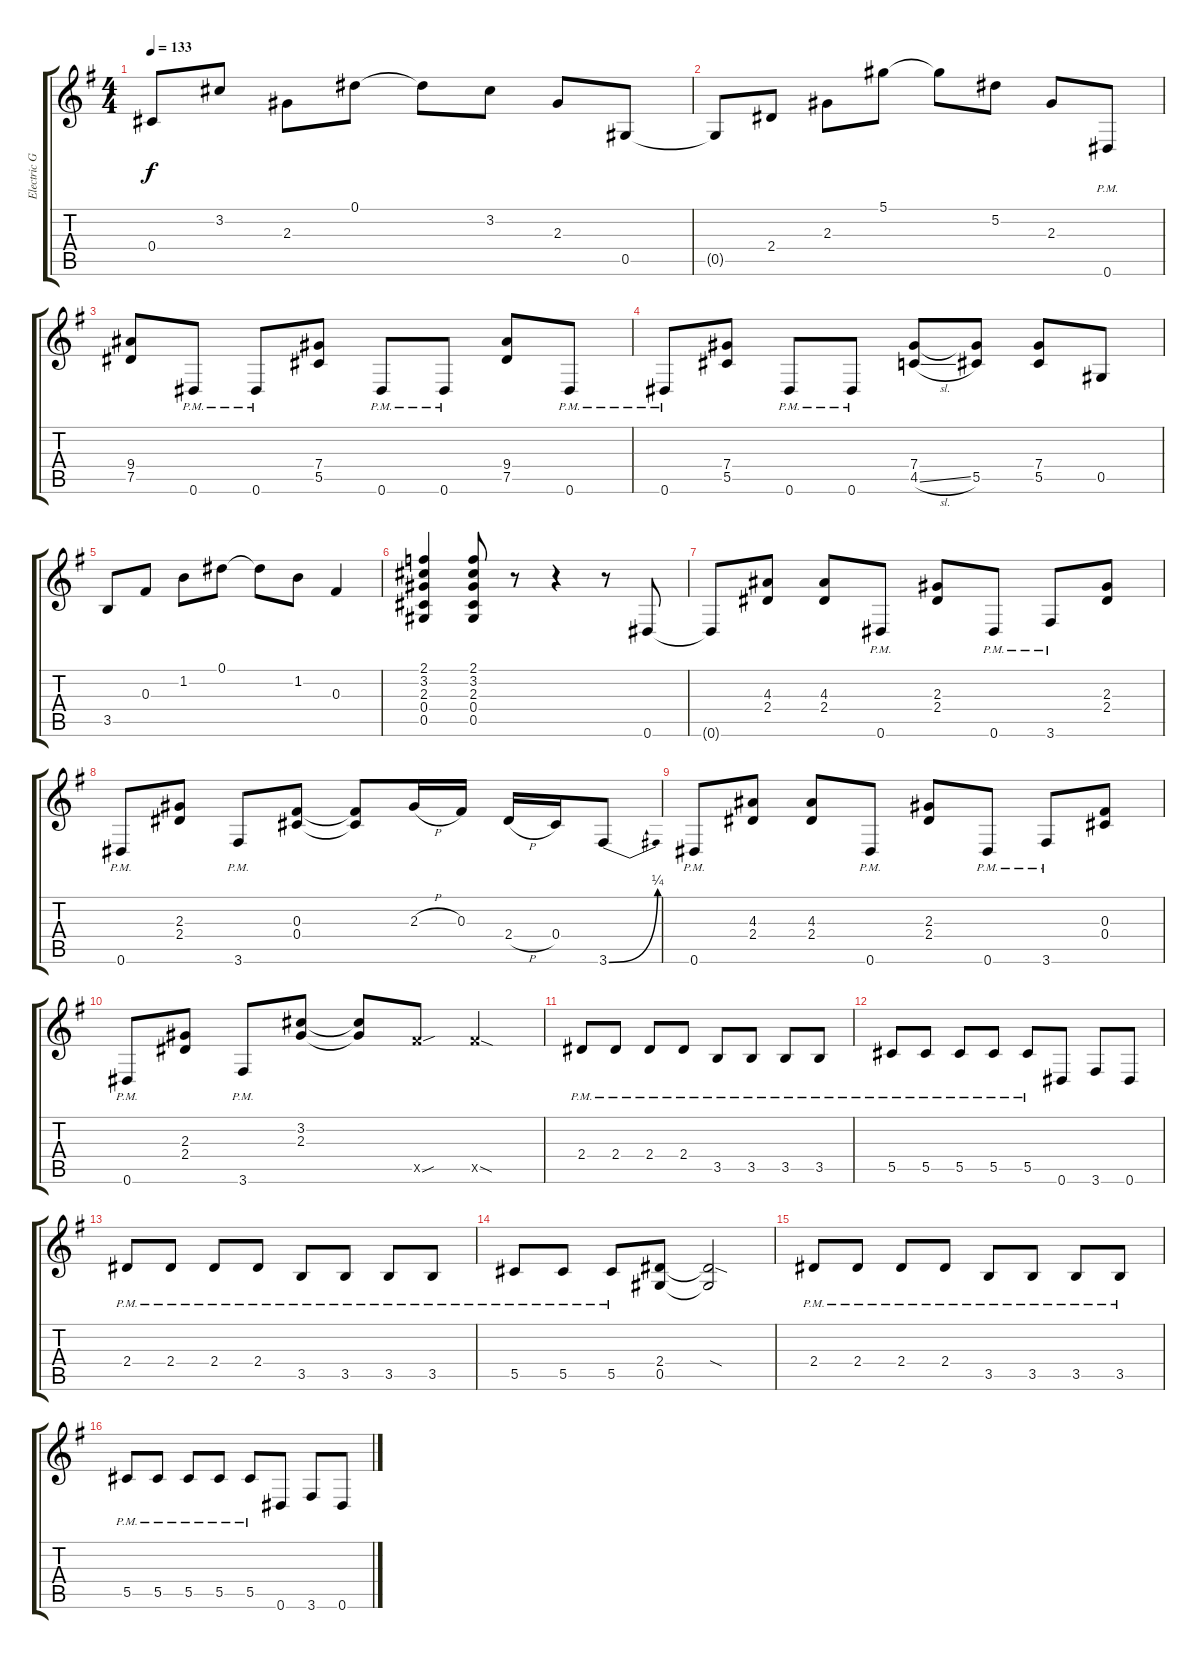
\track ("Electric Guitar 1" "Electric G") {instrument distortionguitar}
\staff {score tabs}
\tuning (Eb4 Bb3 Gb3 Db3 Ab2 Eb2) {hide}
\ts (4 4)
\tempo 133
\clef g2
\ks g
0.4.8{dy f} 3.2.8 2.3.8 0.1.8 0.1{t}.8 3.2.8 2.3.8 0.5.8 |
0.5{t}.8 2.4.8 2.3.8 5.1.8 5.1{t}.8 5.2.8 2.3.8 0.6{pm}.8 |
(9.4 7.5).8 0.6{pm}.8 0.6{pm}.8 (7.4 5.5).8 0.6{pm}.8 0.6{pm}.8 (9.4 7.5).8 0.6{pm}.8 |
0.6{pm}.8 (7.4 5.5).8 0.6{pm}.8 0.6{pm}.8 (7.4 4.5{sl}).8 (7.4{t} 5.5).8 (7.4 5.5).8 0.5.8 |
3.5.8 0.3.8 1.2.8 0.1.8 0.1{t}.8 1.2.8 0.3.4 |
(2.1 3.2 2.3 0.4 0.5).4 (2.1 3.2 2.3 0.4 0.5).8 r.8 r.4 r.8 0.6.8 |
0.6{t}.8 (4.3 2.4).8 (4.3 2.4).8 0.6{pm}.8 (2.3 2.4).8 0.6{pm}.8 3.6{pm}.8 (2.3 2.4).8 |
0.6{pm}.8 (2.3 2.4).8 3.6{pm}.8 (0.3 0.4).8 (0.3{t} 0.4{t}).8 2.3{h}.16 0.3.16 2.4{h}.16 0.4.16 3.6{be (bend 0 0 60 1)}.8 |
0.6{pm}.8 (4.3 2.4).8 (4.3 2.4).8 0.6{pm}.8 (2.3 2.4).8 0.6{pm}.8 3.6{pm}.8 (0.3 0.4).8 |
0.6{pm}.8 (2.3 2.4).8 3.6{pm}.8 (3.2 2.3).8 (3.2{t} 2.3{t}).8 10.5{sou x}.8 10.5{sod x}.4 |
2.4{pm}.8 2.4{pm}.8 2.4{pm}.8 2.4{pm}.8 3.5{pm}.8 3.5{pm}.8 3.5{pm}.8 3.5{pm}.8 |
5.5{pm}.8 5.5{pm}.8 5.5{pm}.8 5.5{pm}.8 5.5{pm}.8 0.6.8 3.6.8 0.6.8 |
2.4{pm}.8 2.4{pm}.8 2.4{pm}.8 2.4{pm}.8 3.5{pm}.8 3.5{pm}.8 3.5{pm}.8 3.5{pm}.8 |
5.5{pm}.8 5.5{pm}.8 5.5{pm}.8 (2.4 0.5).8 (2.4{sod t} 0.5{t}).2 |
2.4{pm}.8 2.4{pm}.8 2.4{pm}.8 2.4{pm}.8 3.5{pm}.8 3.5{pm}.8 3.5{pm}.8 3.5{pm}.8 |
5.5{pm}.8 5.5{pm}.8 5.5{pm}.8 5.5{pm}.8 5.5{pm}.8 0.6.8 3.6.8 0.6.8
